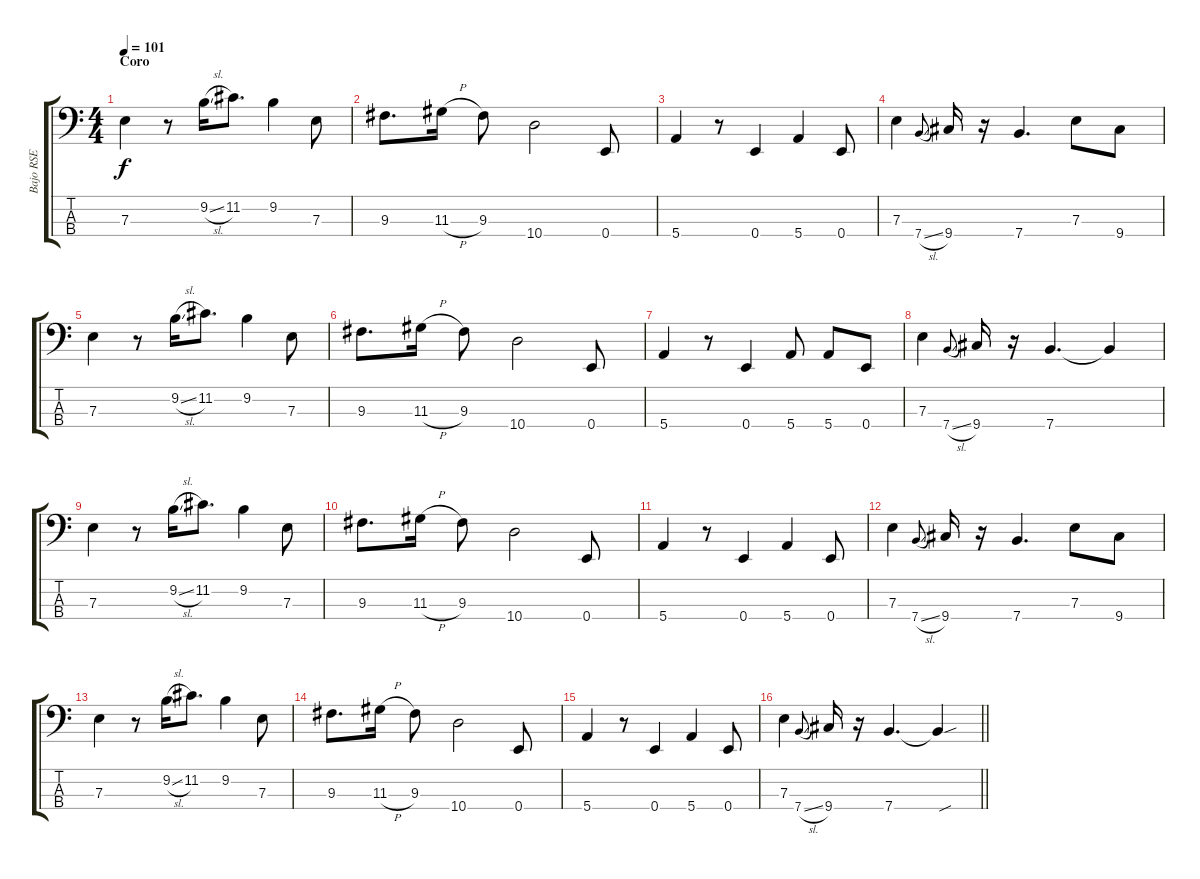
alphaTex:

\track ("Bajo RSE" "Bajo RSE") {instrument electricbassfinger}
\staff {score tabs}
\tuning (G2 D2 A1 E1) {hide}
\ts (4 4)
\section ("" "Coro")
\tempo 101
\clef f4
\ks c
7.3.4{dy f} r.8 9.2{sl}.16 11.2.8{d} 9.2.4 7.3.8 |
9.3.8{d} 11.3{h}.16 9.3.8 10.4.2 0.4.8 |
5.4.4 r.8 0.4.4 5.4.4 0.4.8 |
7.3.4 7.4{sl}.8{gr onbeat} 9.4.16 r.16 7.4.4{d} 7.3.8 9.4.8 |
7.3.4 r.8 9.2{sl}.16 11.2.8{d} 9.2.4 7.3.8 |
9.3.8{d} 11.3{h}.16 9.3.8 10.4.2 0.4.8 |
5.4.4 r.8 0.4.4 5.4.8 5.4.8 0.4.8 |
7.3.4 7.4{sl}.8{gr onbeat} 9.4.16 r.16 7.4.4{d} 7.4{t}.4 |
7.3.4 r.8 9.2{sl}.16 11.2.8{d} 9.2.4 7.3.8 |
9.3.8{d} 11.3{h}.16 9.3.8 10.4.2 0.4.8 |
5.4.4 r.8 0.4.4 5.4.4 0.4.8 |
7.3.4 7.4{sl}.8{gr onbeat} 9.4.16 r.16 7.4.4{d} 7.3.8 9.4.8 |
7.3.4 r.8 9.2{sl}.16 11.2.8{d} 9.2.4 7.3.8 |
9.3.8{d} 11.3{h}.16 9.3.8 10.4.2 0.4.8 |
5.4.4 r.8 0.4.4 5.4.4 0.4.8 |
\barLineRight lightlight
7.3.4 7.4{sl}.8{gr onbeat} 9.4.16 r.16 7.4.4{d} 7.4{sou t}.4
